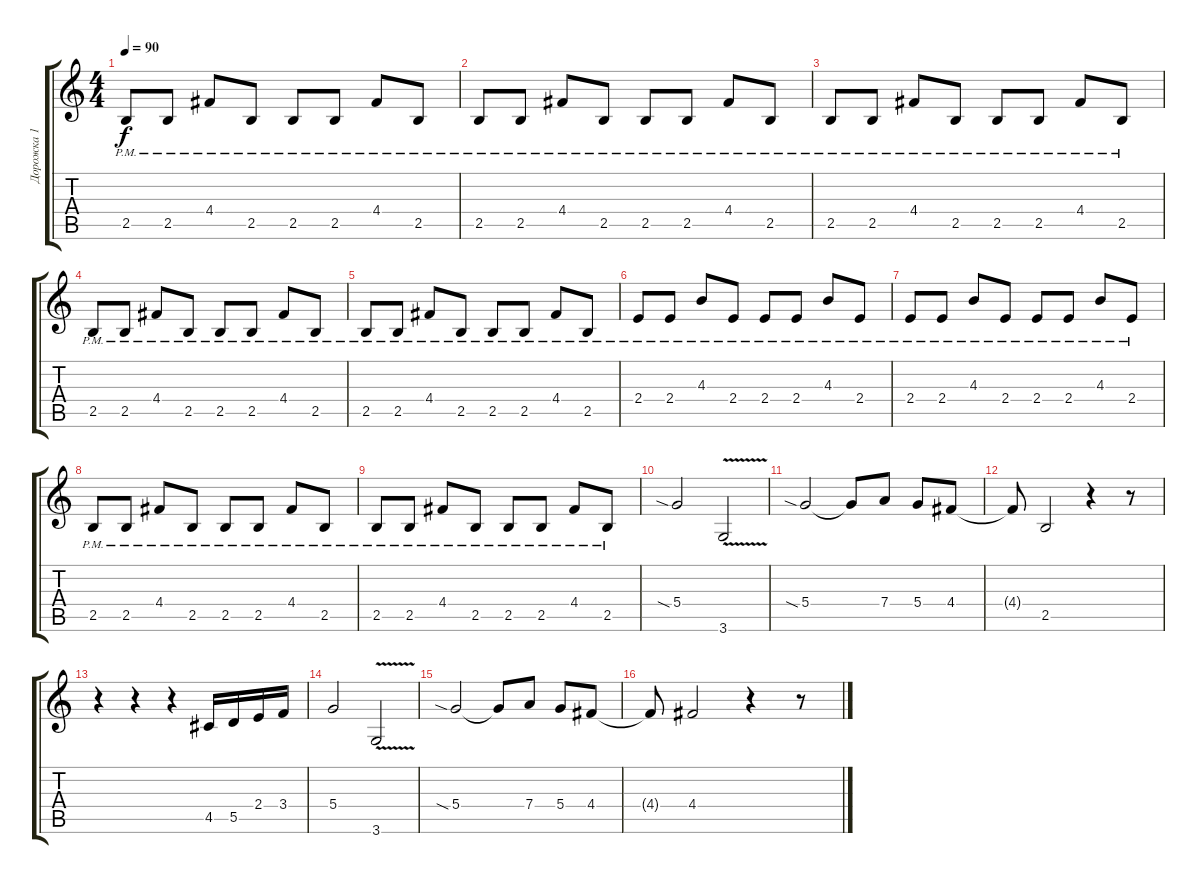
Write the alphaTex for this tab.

\track ("Дорожка 1" "Дорожка 1") {instrument acousticguitarsteel}
\staff {score tabs}
\tuning (E4 B3 G3 D3 A2 E2) {hide}
\ts (4 4)
\tempo 90
\clef g2
\ks c
2.5{pm}.8{dy f} 2.5{pm}.8 4.4{pm}.8 2.5{pm}.8 2.5{pm}.8 2.5{pm}.8 4.4{pm}.8 2.5{pm}.8 |
2.5{pm}.8 2.5{pm}.8 4.4{pm}.8 2.5{pm}.8 2.5{pm}.8 2.5{pm}.8 4.4{pm}.8 2.5{pm}.8 |
2.5{pm}.8 2.5{pm}.8 4.4{pm}.8 2.5{pm}.8 2.5{pm}.8 2.5{pm}.8 4.4{pm}.8 2.5{pm}.8 |
2.5{pm}.8 2.5{pm}.8 4.4{pm}.8 2.5{pm}.8 2.5{pm}.8 2.5{pm}.8 4.4{pm}.8 2.5{pm}.8 |
2.5{pm}.8 2.5{pm}.8 4.4{pm}.8 2.5{pm}.8 2.5{pm}.8 2.5{pm}.8 4.4{pm}.8 2.5{pm}.8 |
2.4{pm}.8 2.4{pm}.8 4.3{pm}.8 2.4{pm}.8 2.4{pm}.8 2.4{pm}.8 4.3{pm}.8 2.4{pm}.8 |
2.4{pm}.8 2.4{pm}.8 4.3{pm}.8 2.4{pm}.8 2.4{pm}.8 2.4{pm}.8 4.3{pm}.8 2.4{pm}.8 |
2.5{pm}.8 2.5{pm}.8 4.4{pm}.8 2.5{pm}.8 2.5{pm}.8 2.5{pm}.8 4.4{pm}.8 2.5{pm}.8 |
2.5{pm}.8 2.5{pm}.8 4.4{pm}.8 2.5{pm}.8 2.5{pm}.8 2.5{pm}.8 4.4{pm}.8 2.5{pm}.8 |
5.4{sia}.2 3.6{v}.2 |
5.4{sia}.2 5.4{t}.8 7.4.8 5.4.8 4.4.8 |
4.4{t}.8 2.5.2 r.4 r.8 |
r.4 r.4 r.4 4.5.16 5.5.16 2.4.16 3.4.16 |
5.4.2 3.6{v}.2 |
5.4{sia}.2 5.4{t}.8 7.4.8 5.4.8 4.4.8 |
4.4{t}.8 4.4.2 r.4 r.8
